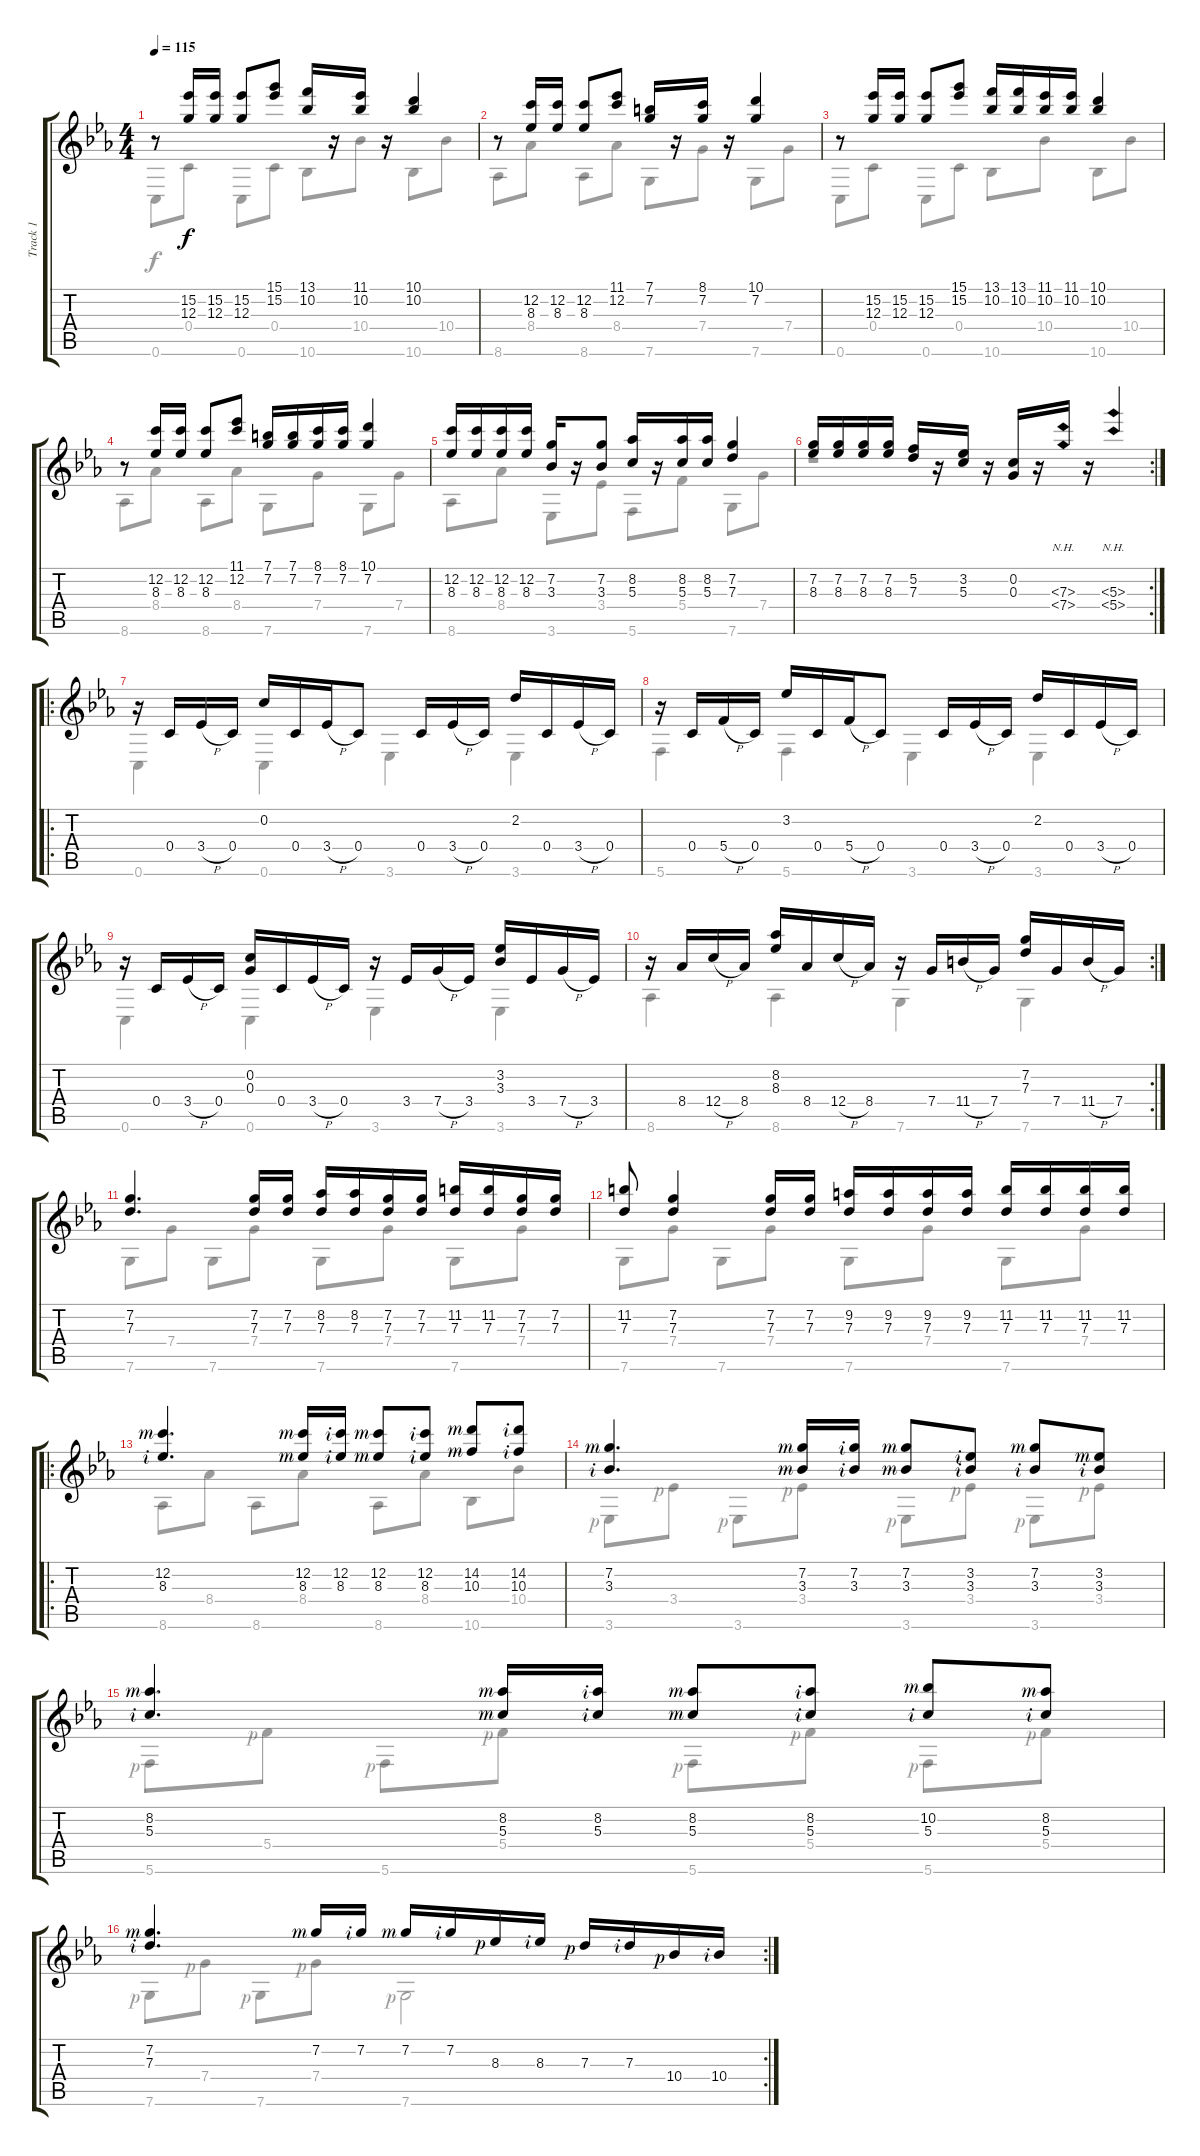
\track ("Track 1" "Track 1") {instrument acousticguitarsteel}
\staff {score tabs}
\tuning (E4 C4 G3 C3 G2 C2) {hide}
\voice
\ts (4 4)
\tempo 115
\clef g2
\ks cminor
r.8{dy f} (15.2 12.3).16 (15.2 12.3).16 (15.2 12.3).8 (15.1 15.2).8 (13.1 10.2).16 r.16 (11.1 10.2).16 r.16 (10.1 10.2).4 |
r.8 (12.2 8.3).16 (12.2 8.3).16 (12.2 8.3).8 (11.1 12.2).8 (7.1 7.2).16 r.16 (8.1 7.2).16 r.16 (10.1 7.2).4 |
r.8 (15.2 12.3).16 (15.2 12.3).16 (15.2 12.3).8 (15.1 15.2).8 (13.1 10.2).16 (13.1 10.2).16 (11.1 10.2).16 (11.1 10.2).16 (10.1 10.2).4 |
r.8 (12.2 8.3).16 (12.2 8.3).16 (12.2 8.3).8 (11.1 12.2).8 (7.1 7.2).16 (7.1 7.2).16 (8.1 7.2).16 (8.1 7.2).16 (10.1 7.2).4 |
(12.2 8.3).16 (12.2 8.3).16 (12.2 8.3).16 (12.2 8.3).16 (7.2 3.3).16 r.16 (7.2 3.3).8 (8.2 5.3).16 r.16 (8.2 5.3).16 (8.2 5.3).16 (7.2 7.3).4 |
\rc 2
(7.2 8.3).16 (7.2 8.3).16 (7.2 8.3).16 (7.2 8.3).16 (5.2 7.3).16 r.16 (3.2 5.3).16 r.16 (0.2 0.3).16 r.16 (7.3{nh} 7.4{nh}).16 r.16 (5.3{nh} 5.4{nh}).4 |
\ro
r.16 0.4.16 3.4{h}.16 0.4.16 0.2.16 0.4.16 3.4{h}.16 0.4.8 0.4.16 3.4{h}.16 0.4.16 2.2.16 0.4.16 3.4{h}.16 0.4.16 |
r.16 0.4.16 5.4{h}.16 0.4.16 3.2.16 0.4.16 5.4{h}.16 0.4.8 0.4.16 3.4{h}.16 0.4.16 2.2.16 0.4.16 3.4{h}.16 0.4.16 |
r.16 0.4.16 3.4{h}.16 0.4.16 (0.2 0.3).16 0.4.16 3.4{h}.16 0.4.16 r.16 3.4.16 7.4{h}.16 3.4.16 (3.2 3.3).16 3.4.16 7.4{h}.16 3.4.16 |
\rc 2
r.16 8.4.16 12.4{h}.16 8.4.16 (8.2 8.3).16 8.4.16 12.4{h}.16 8.4.16 r.16 7.4.16 11.4{h}.16 7.4.16 (7.2 7.3).16 7.4.16 11.4{h}.16 7.4.16 |
(7.2 7.3).4{d} (7.2 7.3).16 (7.2 7.3).16 (8.2 7.3).16 (8.2 7.3).16 (7.2 7.3).16 (7.2 7.3).16 (11.2 7.3).16 (11.2 7.3).16 (7.2 7.3).16 (7.2 7.3).16 |
(11.2 7.3).8 (7.2 7.3).4 (7.2 7.3).16 (7.2 7.3).16 (9.2 7.3).16 (9.2 7.3).16 (9.2 7.3).16 (9.2 7.3).16 (11.2 7.3).16 (11.2 7.3).16 (11.2 7.3).16 (11.2 7.3).16 |
\ro
(12.2{rf 3} 8.3{rf 2}).4{d} (12.2{rf 3} 8.3{rf 3}).16 (12.2{rf 2} 8.3{rf 2}).16 (12.2{rf 3} 8.3{rf 3}).8 (12.2{rf 2} 8.3{rf 2}).8 (14.2{rf 3} 10.3{rf 3}).8 (14.2{rf 2} 10.3{rf 2}).8 |
(7.2{rf 3} 3.3{rf 2}).4{d} (7.2{rf 3} 3.3{rf 3}).16 (7.2{rf 2} 3.3{rf 2}).16 (7.2{rf 3} 3.3{rf 3}).8 (3.2{rf 2} 3.3{rf 2}).8 (7.2{rf 3} 3.3{rf 2}).8 (3.2{rf 3} 3.3{rf 2}).8 |
(8.2{rf 3} 5.3{rf 2}).4{d} (8.2{rf 3} 5.3{rf 3}).16 (8.2{rf 2} 5.3{rf 2}).16 (8.2{rf 3} 5.3{rf 3}).8 (8.2{rf 2} 5.3{rf 2}).8 (10.2{rf 3} 5.3{rf 2}).8 (8.2{rf 3} 5.3{rf 2}).8 |
\rc 2
(7.2{rf 3} 7.3{rf 2}).4{d} 7.2{rf 3}.16 7.2{rf 2}.16 7.2{rf 3}.16 7.2{rf 2}.16 8.3{rf 1}.16 8.3{rf 2}.16 7.3{rf 1}.16 7.3{rf 2}.16 10.4{rf 1}.16 10.4{rf 2}.16
\voice
\clef g2
\ottava regular
\simile none
\ks cminor
0.6.8{dy f} 0.4.8 0.6.8 0.4.8 10.6.8 10.4.8 10.6.8 10.4.8 |
8.6.8 8.4.8 8.6.8 8.4.8 7.6.8 7.4.8 7.6.8 7.4.8 |
0.6.8 0.4.8 0.6.8 0.4.8 10.6.8 10.4.8 10.6.8 10.4.8 |
8.6.8 8.4.8 8.6.8 8.4.8 7.6.8 7.4.8 7.6.8 7.4.8 |
8.6.8 8.4.8 3.6.8 3.4.8 5.6.8 5.4.8 7.6.8 7.4.8 |
r.1 |
0.6.4 0.6.4 3.6.4 3.6.4 |
5.6.4 5.6.4 3.6.4 3.6.4 |
0.6.4 0.6.4 3.6.4 3.6.4 |
8.6.4 8.6.4 7.6.4 7.6.4 |
7.6.8 7.4.8 7.6.8 7.4.8 7.6.8 7.4.8 7.6.8 7.4.8 |
7.6.8 7.4.8 7.6.8 7.4.8 7.6.8 7.4.8 7.6.8 7.4.8 |
8.6.8 8.4.8 8.6.8 8.4.8 8.6.8 8.4.8 10.6.8 10.4.8 |
3.6{rf 1}.8 3.4{rf 1}.8 3.6{rf 1}.8 3.4{rf 1}.8 3.6{rf 1}.8 3.4{rf 1}.8 3.6{rf 1}.8 3.4{rf 1}.8 |
5.6{rf 1}.8 5.4{rf 1}.8 5.6{rf 1}.8 5.4{rf 1}.8 5.6{rf 1}.8 5.4{rf 1}.8 5.6{rf 1}.8 5.4{rf 1}.8 |
7.6{rf 1}.8 7.4{rf 1}.8 7.6{rf 1}.8 7.4{rf 1}.8 7.6{rf 1}.2
